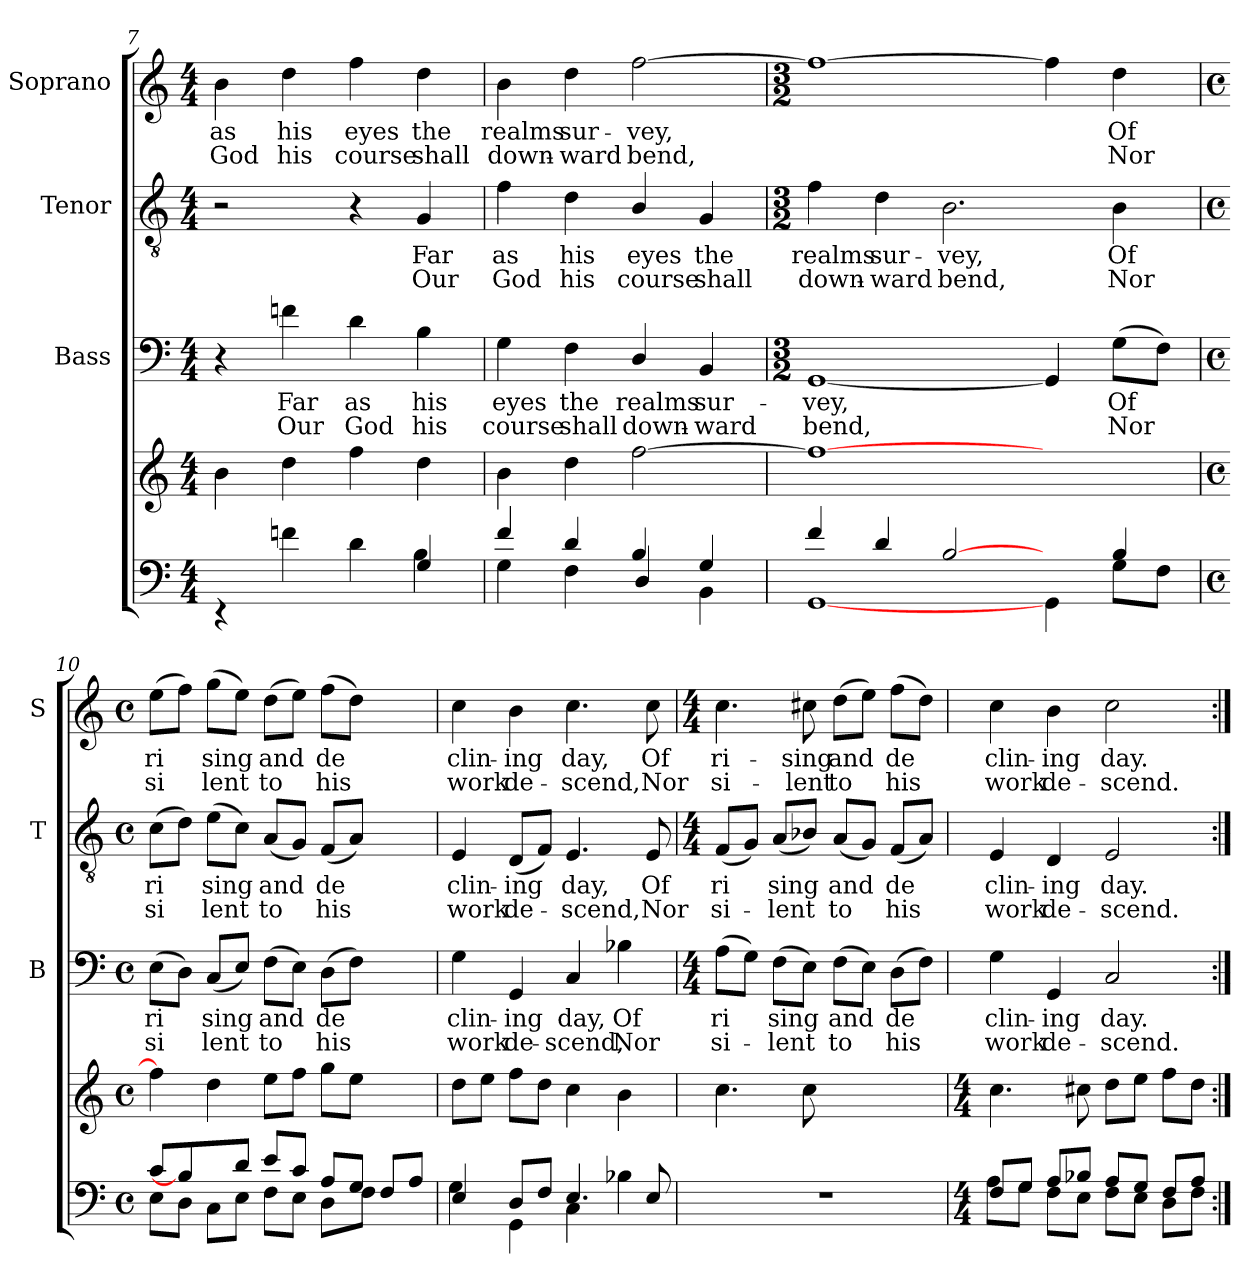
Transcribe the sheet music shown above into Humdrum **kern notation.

**kern	**kern	**kern	**text	**text	**kern	**text	**text	**kern	**text	**text
*part5	*part4	*part3	*part3	*part3	*part2	*part2	*part2	*part1	*part1	*part1
*staff5	*staff4	*staff3	*staff3	*staff3	*staff2	*staff2	*staff2	*staff1	*staff1	*staff1
*	*	*I"Bass	*	*	*I"Tenor	*	*	*I"Soprano	*	*
*	*	*I'B	*	*	*I'T	*	*	*I'S	*	*
*clefF4	*clefG2	*clefF4	*	*	*clefGv2	*	*	*clefG2	*	*
*k[]	*k[]	*k[]	*	*	*k[]	*	*	*k[]	*	*
*C:	*C:	*C:	*	*	*C:	*	*	*C:	*	*
*M4/4	*M4/4	*M4/4	*	*	*M4/4	*	*	*M4/4	*	*
=7	=7	=7	=7	=7	=7	=7	=7	=7	=7	=7
*^	*	*	*	*	*	*	*	*	*	*
!	!	!	!	!	!	!	!	!	!	!LO:LY:b	!LO:LY:b
2ryy	4rEE	4b\	4r	.	.	2r	.	.	4b\	as	God
!	!	!	!	!LO:LY:b	!LO:LY:b	!	!	!	!	!LO:LY:b	!LO:LY:b
.	4fni\	4dd\	4fni\	Far	Our	.	.	.	4dd\	his	his
!	!	!	!	!LO:LY:b	!LO:LY:b	!	!	!	!	!LO:LY:b	!LO:LY:b
4ryy	4d\	4ff\	4d\	as	God	4r	.	.	4ff\	eyes	course
!	!	!	!	!LO:LY:b	!LO:LY:b	!	!LO:LY:b	!LO:LY:b	!	!LO:LY:b	!LO:LY:b
4G/	4B\	4dd\	4B\	his	his	4G/	Far	Our	4dd\	the	shall
!!LO:LB:g=z
=8	=8	=8	=8	=8	=8	=8	=8	=8	=8	=8	=8
!	!	!	!	!LO:LY:b	!LO:LY:b	!	!LO:LY:b	!LO:LY:b	!	!LO:LY:b	!LO:LY:b
4f/	4G\	4b\	4G\	eyes	course	4f\	as	God	4b\	realms	down-
!	!	!	!	!LO:LY:b	!LO:LY:b	!	!LO:LY:b	!LO:LY:b	!	!LO:LY:b	!LO:LY:b
4d/	4F\	4dd\	4F\	the	shall	4d\	his	his	4dd\	sur-	-ward
!	!	!	!	!LO:LY:b	!LO:LY:b	!	!LO:LY:b	!LO:LY:b	!	!LO:LY:b	!LO:LY:b
4B/	4D/	[2ff\	4D/	realms	down-	4B/	eyes	course	[2ff\	-vey,	bend,
!	!	!	!	!LO:LY:b	!LO:LY:b	!	!LO:LY:b	!LO:LY:b	!	!	!
4G/	4BB\	.	4BB/	sur-	-ward	4G/	the	shall	.	.	.
=9	=9	=9	=9	=9	=9	=9	=9	=9	=9	=9	=9
*	*	*	*M3/2	*	*	*M3/2	*	*	*M3/2	*	*
!	!	!	!	!LO:LY:b	!LO:LY:b	!	!LO:LY:b	!LO:LY:b	!	!	!
4f/	[<1GG	1ff_	[1GG	-vey,	bend,	4f\	realms	down-	1ff_	.	.
!	!	!	!	!	!	!	!LO:LY:b	!LO:LY:b	!	!	!
4d/	.	.	.	.	.	4d\	sur-	-ward	.	.	.
!	!	!	!	!	!	!	!LO:LY:b	!LO:LY:b	!	!	!
[2B/	.	.	.	.	.	2.B\	-vey,	bend,	.	.	.
4ryy	4GG\	2ryy	4GG/]	.	.	.	.	.	4ff\]	.	.
!	!	!	!	!LO:LY:b	!LO:LY:b	!	!LO:LY:b	!LO:LY:b	!	!LO:LY:b	!LO:LY:b
4B/	8G\L	.	(>8G\L	Of	Nor	4B\	Of	Nor	4dd\	Of	Nor
.	8F\J	.	8F\J)	.	.	.	.	.	.	.	.
=10	=10	=10	=10	=10	=10	=10	=10	=10	=10	=10	=10
*M4/4	*	*M4/4	*M4/4	*	*	*M4/4	*	*	*M4/4	*	*
*met(c)	*	*met(c)	*met(c)	*	*	*met(c)	*	*	*met(c)	*	*
!	!	!	!	!LO:LY:b	!LO:LY:b	!	!LO:LY:b	!LO:LY:b	!	!LO:LY:b	!LO:LY:b
8c/L	8E\L	4ff\]	(>8E\L	ri­	si­	(>8c\L	ri­	si­	(>8ee\L	ri­	si­
4B/]	8D\J	.	8D\J)	.	.	8d\J)	.	.	8ff\J)	.	.
!	!	!	!	!LO:LY:b	!LO:LY:b	!	!LO:LY:b	!LO:LY:b	!	!LO:LY:b	!LO:LY:b
.	8C\L	4dd\	(<8C/L	sing	lent	(>8e\L	sing	lent	(>8gg\L	sing	lent
8d/J	8E\J	.	8E/J)	.	.	8c\J)	.	.	8ee\J)	.	.
!	!	!	!	!LO:LY:b	!LO:LY:b	!	!LO:LY:b	!LO:LY:b	!	!LO:LY:b	!LO:LY:b
8e/L	8F\L	8ee\L	(>8F\L	and	to	(<8A/L	and	to	(>8dd\L	and	to
8c/J	8E\J	8ff\J	8E\J)	.	.	8G/J)	.	.	8ee\J)	.	.
!	!	!	!	!LO:LY:b	!LO:LY:b	!	!LO:LY:b	!LO:LY:b	!	!LO:LY:b	!LO:LY:b
8A/L	8D\L	8gg\L	(>8D\L	de­	his	(<8F/L	de­	his	(>8ff\L	de­	his
8G/J	8F\J	8ee\J	8F\J)	.	.	8A/J)	.	.	8dd\J)	.	.
8F/L	4ryy	4ryy	4ryy	.	.	4ryy	.	.	4ryy	.	.
8A/J	.	.	.	.	.	.	.	.	.	.	.
=11	=11	=11	=11	=11	=11	=11	=11	=11	=11	=11	=11
!	!	!	!	!LO:LY:b	!LO:LY:b	!	!LO:LY:b	!LO:LY:b	!	!LO:LY:b	!LO:LY:b
4E/	4G\	8dd\L	4G\	clin-	work	4E/	clin-	work	4cc\	clin-	work
.	.	8ee\J	.	.	.	.	.	.	.	.	.
!	!	!	!	!LO:LY:b	!LO:LY:b	!	!LO:LY:b	!LO:LY:b	!	!LO:LY:b	!LO:LY:b
8D/L	4GG\	8ff\L	4GG/	-ing	de-	(<8D/L	-ing	de-	4b\	-ing	de-
8F/J	.	8dd\J	.	.	.	8F/J)	.	.	.	.	.
!	!	!	!	!LO:LY:b	!LO:LY:b	!	!LO:LY:b	!LO:LY:b	!	!LO:LY:b	!LO:LY:b
4.E/	4C\	4cc\	4C/	day,	-scend,	4.E/	day,	-scend,	4.cc\	day,	-scend,
!	!	!	!	!LO:LY:b	!LO:LY:b	!	!	!	!	!	!
.	4B-X\	4b\	4B-X\	Of	Nor	.	.	.	.	.	.
!	!	!	!	!	!	!	!LO:LY:b	!LO:LY:b	!	!LO:LY:b	!LO:LY:b
8E/	.	.	.	.	.	8E/	Of	Nor	8cc\	Of	Nor
*v	*v	*	*	*	*	*	*	*	*	*	*
!!LO:PB:g=z
=12	=12	=12	=12	=12	=12	=12	=12	=12	=12	=12
*	*	*M4/4	*	*	*M4/4	*	*	*M4/4	*	*
!	!	!	!LO:LY:b	!LO:LY:b	!	!LO:LY:b	!LO:LY:b	!	!LO:LY:b	!LO:LY:b
1r	4.cc\	(>8A\L	ri­	si-	(<8F/L	ri­	si-	4.cc\	ri-	si-
.	.	8G\J)	.	.	8G/J)	.	.	.	.	.
!	!	!	!LO:LY:b	!LO:LY:b	!	!LO:LY:b	!LO:LY:b	!	!	!
.	.	(>8F\L	sing	-lent	(<8A/L	sing	-lent	.	.	.
!	!	!	!	!	!	!	!	!	!LO:LY:b	!LO:LY:b
.	8cc\	8E\J)	.	.	8B-X/J)	.	.	8cc#X\	-sing	-lent
!	!	!	!LO:LY:b	!LO:LY:b	!	!LO:LY:b	!LO:LY:b	!	!LO:LY:b	!LO:LY:b
.	2ryy	(>8F\L	and	to	(<8A/L	and	to	(>8dd\L	and	to
.	.	8E\J)	.	.	8G/J)	.	.	8ee\J)	.	.
!	!	!	!LO:LY:b	!LO:LY:b	!	!LO:LY:b	!LO:LY:b	!	!LO:LY:b	!LO:LY:b
.	.	(>8D\L	de­	his	(<8F/L	de­	his	(>8ff\L	de­	his
.	.	8F\J)	.	.	8A/J)	.	.	8dd\J)	.	.
=13	=13	=13	=13	=13	=13	=13	=13	=13	=13	=13
*M4/4	*M4/4	*	*	*	*	*	*	*	*	*
*^	*	*	*	*	*	*	*	*	*	*
!	!	!	!	!LO:LY:b	!LO:LY:b	!	!LO:LY:b	!LO:LY:b	!	!LO:LY:b	!LO:LY:b
8F/L	8A\L	4.cc\	4G\	clin-	work	4E/	clin-	work	4cc\	clin-	work
8G/J	8G\J	.	.	.	.	.	.	.	.	.	.
!	!	!	!	!LO:LY:b	!LO:LY:b	!	!LO:LY:b	!LO:LY:b	!	!LO:LY:b	!LO:LY:b
8A/L	8F\L	.	4GG/	-ing	de-	4D/	-ing	de-	4b\	-ing	de-
8B-X/J	8E\J	8cc#X\	.	.	.	.	.	.	.	.	.
!	!	!	!	!LO:LY:b	!LO:LY:b	!	!LO:LY:b	!LO:LY:b	!	!LO:LY:b	!LO:LY:b
8A/L	8F\L	8dd\L	2C/	day.	-scend.	2E/	day.	-scend.	2cc\	day.	-scend.
8G/J	8E\J	8ee\J	.	.	.	.	.	.	.	.	.
8F/L	8D\L	8ff\L	.	.	.	.	.	.	.	.	.
8A/J	8F\J	8dd\J	.	.	.	.	.	.	.	.	.
*v	*v	*	*	*	*	*	*	*	*	*	*
=:|!	=:|!	=:|!	=:|!	=:|!	=:|!	=:|!	=:|!	=:|!	=:|!	=:|!
*-	*-	*-	*-	*-	*-	*-	*-	*-	*-	*-
